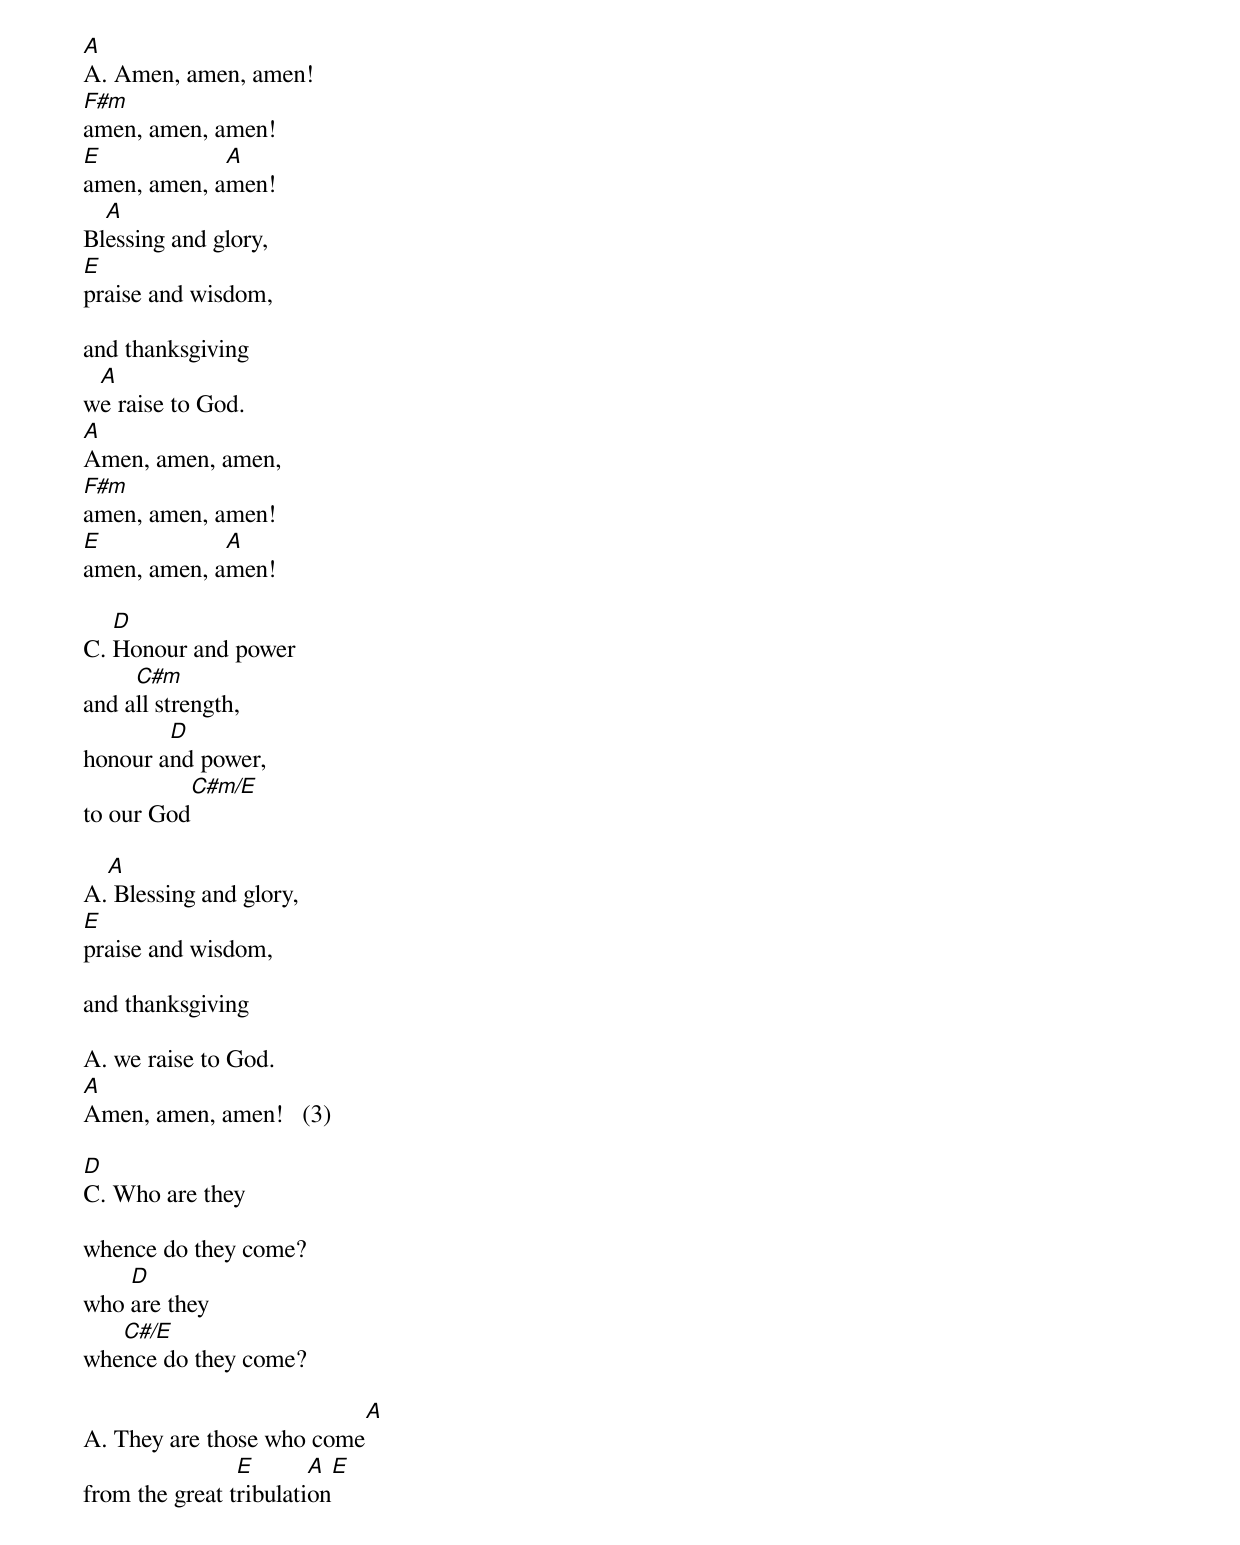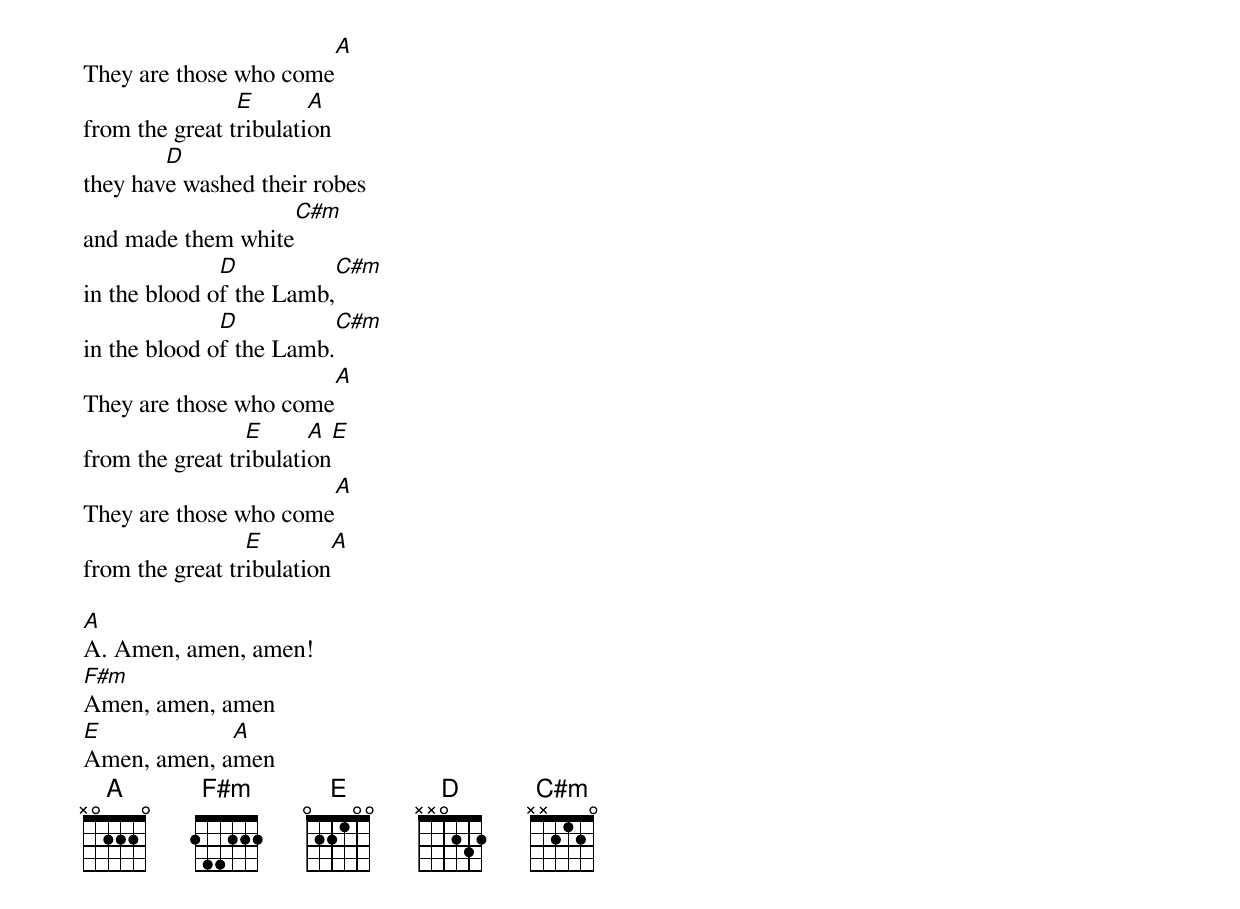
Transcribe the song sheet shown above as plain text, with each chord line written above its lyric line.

A
A. Amen, amen, amen!
F#m
amen, amen, amen!
E            A
amen, amen, amen!
  A
Blessing and glory,
E
praise and wisdom,

and thanksgiving
 A
we raise to God.
A
Amen, amen, amen,
F#m
amen, amen, amen!
E            A
amen, amen, amen!

   D
C. Honour and power
     C#m
and all strength,
    	D
honour and power,
    	     C#m/E
to our God

  A
A. Blessing and glory,
E
praise and wisdom,

and thanksgiving

A. we raise to God.
A
Amen, amen, amen!   (3)

D
C. Who are they

whence do they come?
    D
who are they
   C#/E
whence do they come?

			   A
A. They are those who come
    		E       A      E
from the great tribulation
			   A
They are those who come
    		E       A
from the great tribulation
    	D
they have washed their robes
		      C#m
and made them white
    	      D             C#m
in the blood of the Lamb,
    	      D       	    C#m
in the blood of the Lamb.
			   A
They are those who come
    		 E      A      E
from the great tribulation
			   A
They are those who come
    		 E            A
from the great tribulation

A
A. Amen, amen, amen!
F#m
Amen, amen, amen
E            A
Amen, amen, amen
